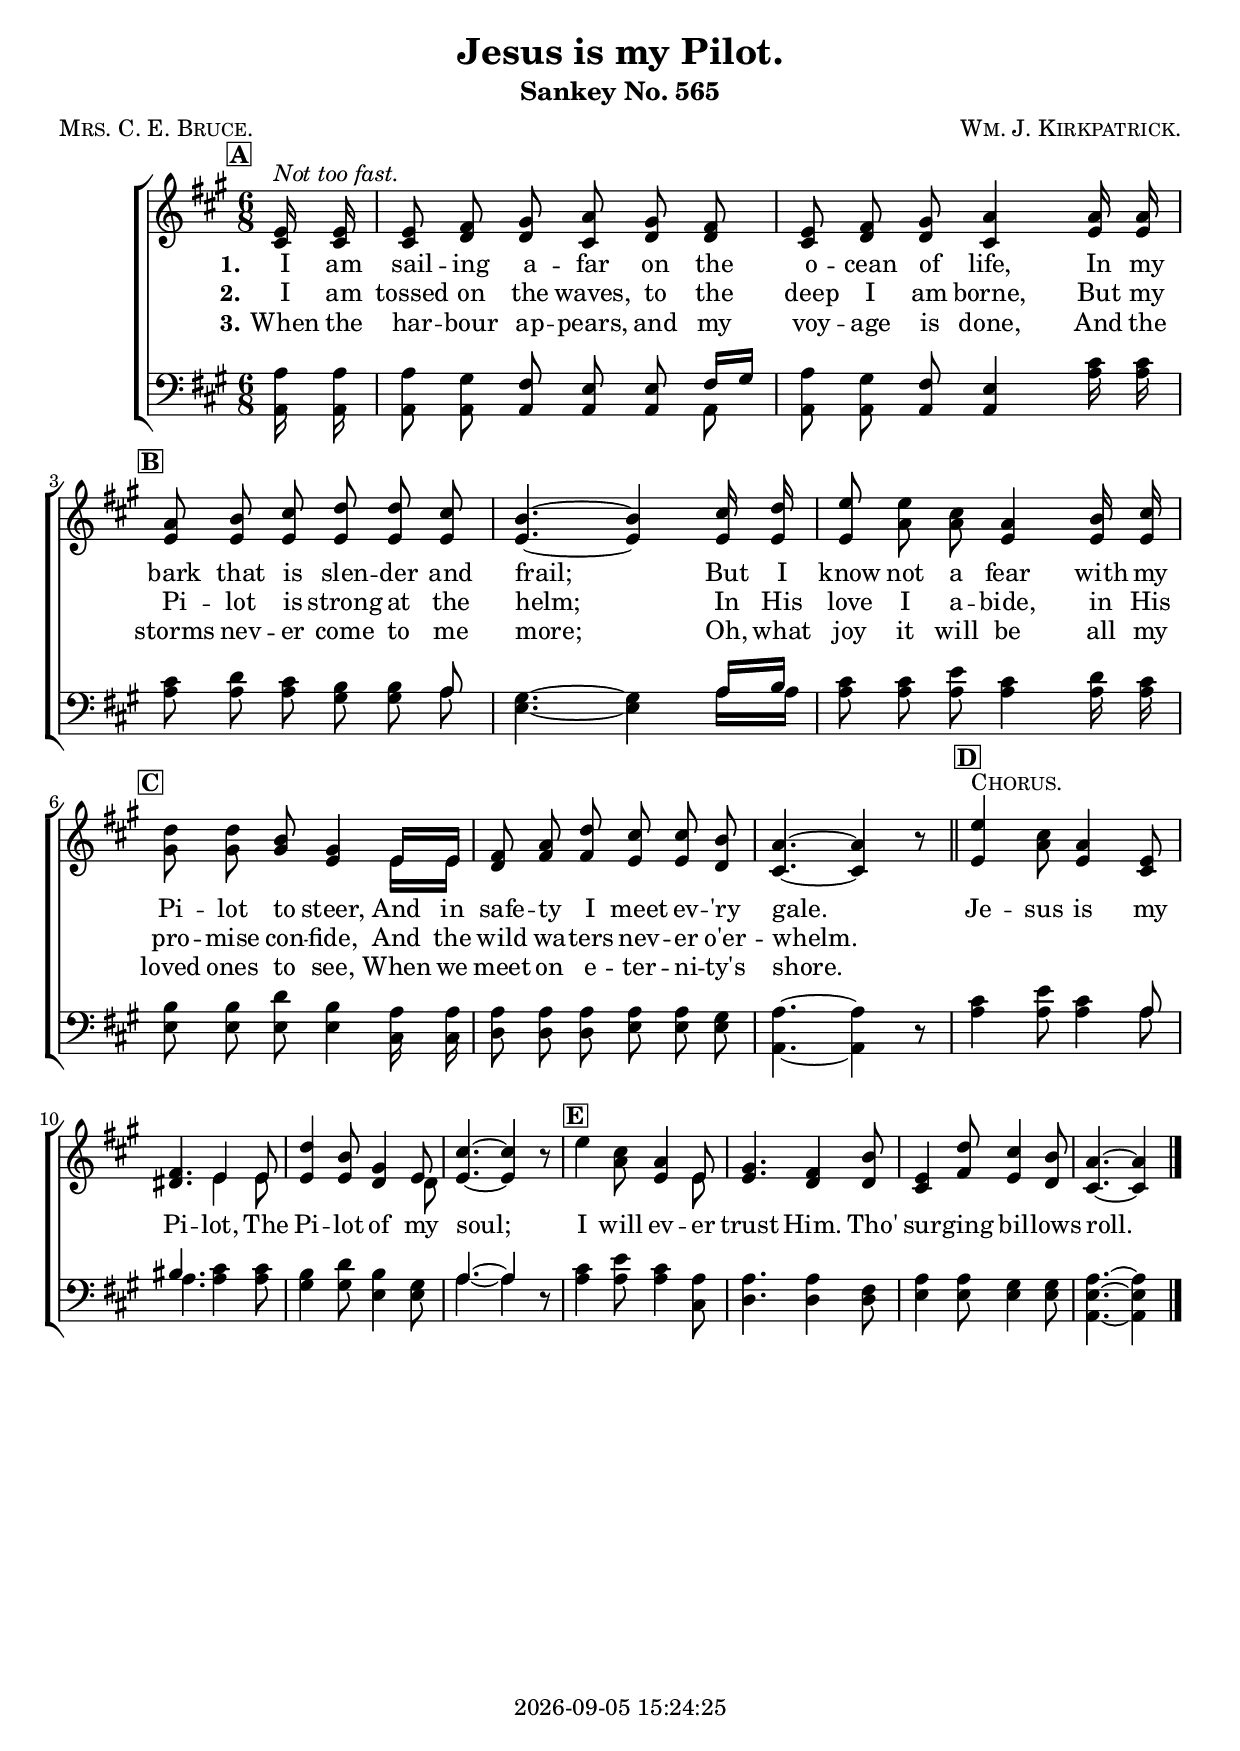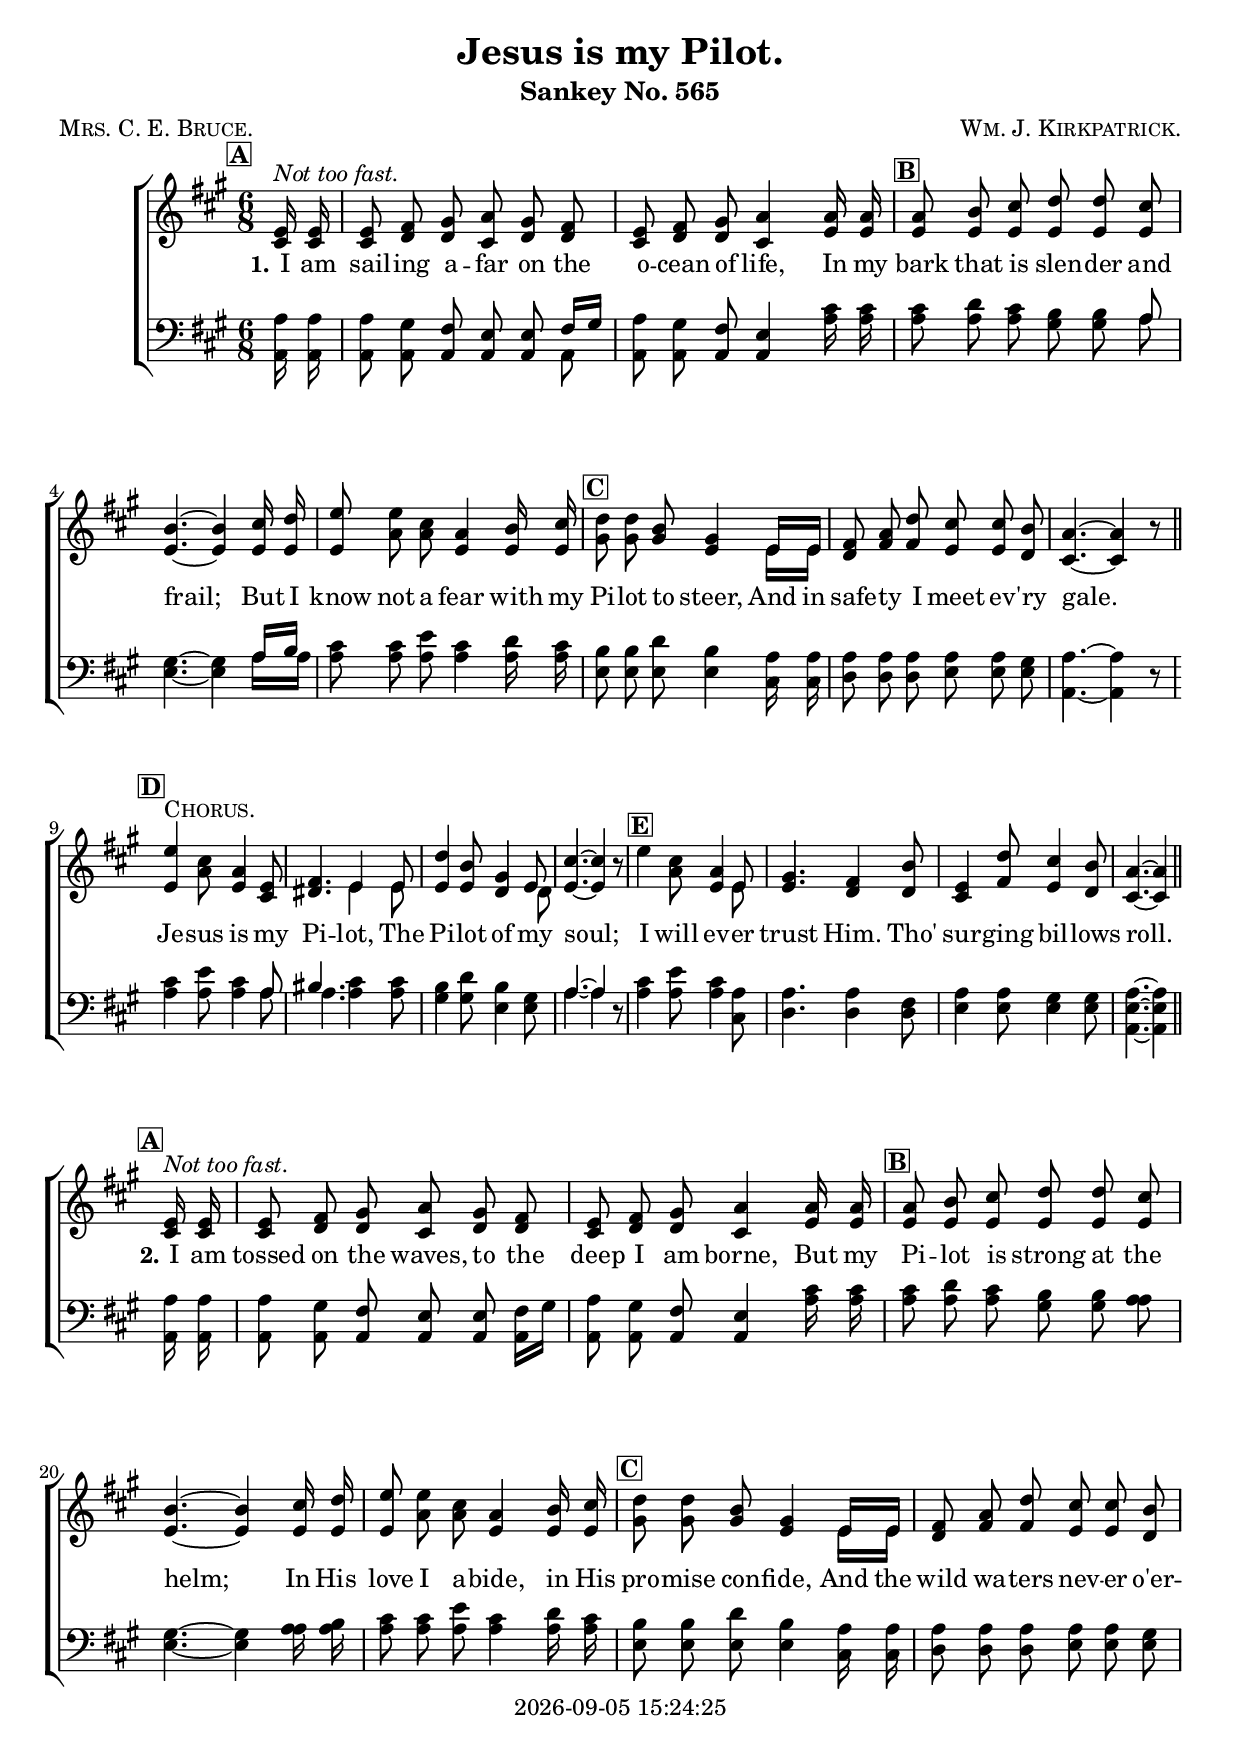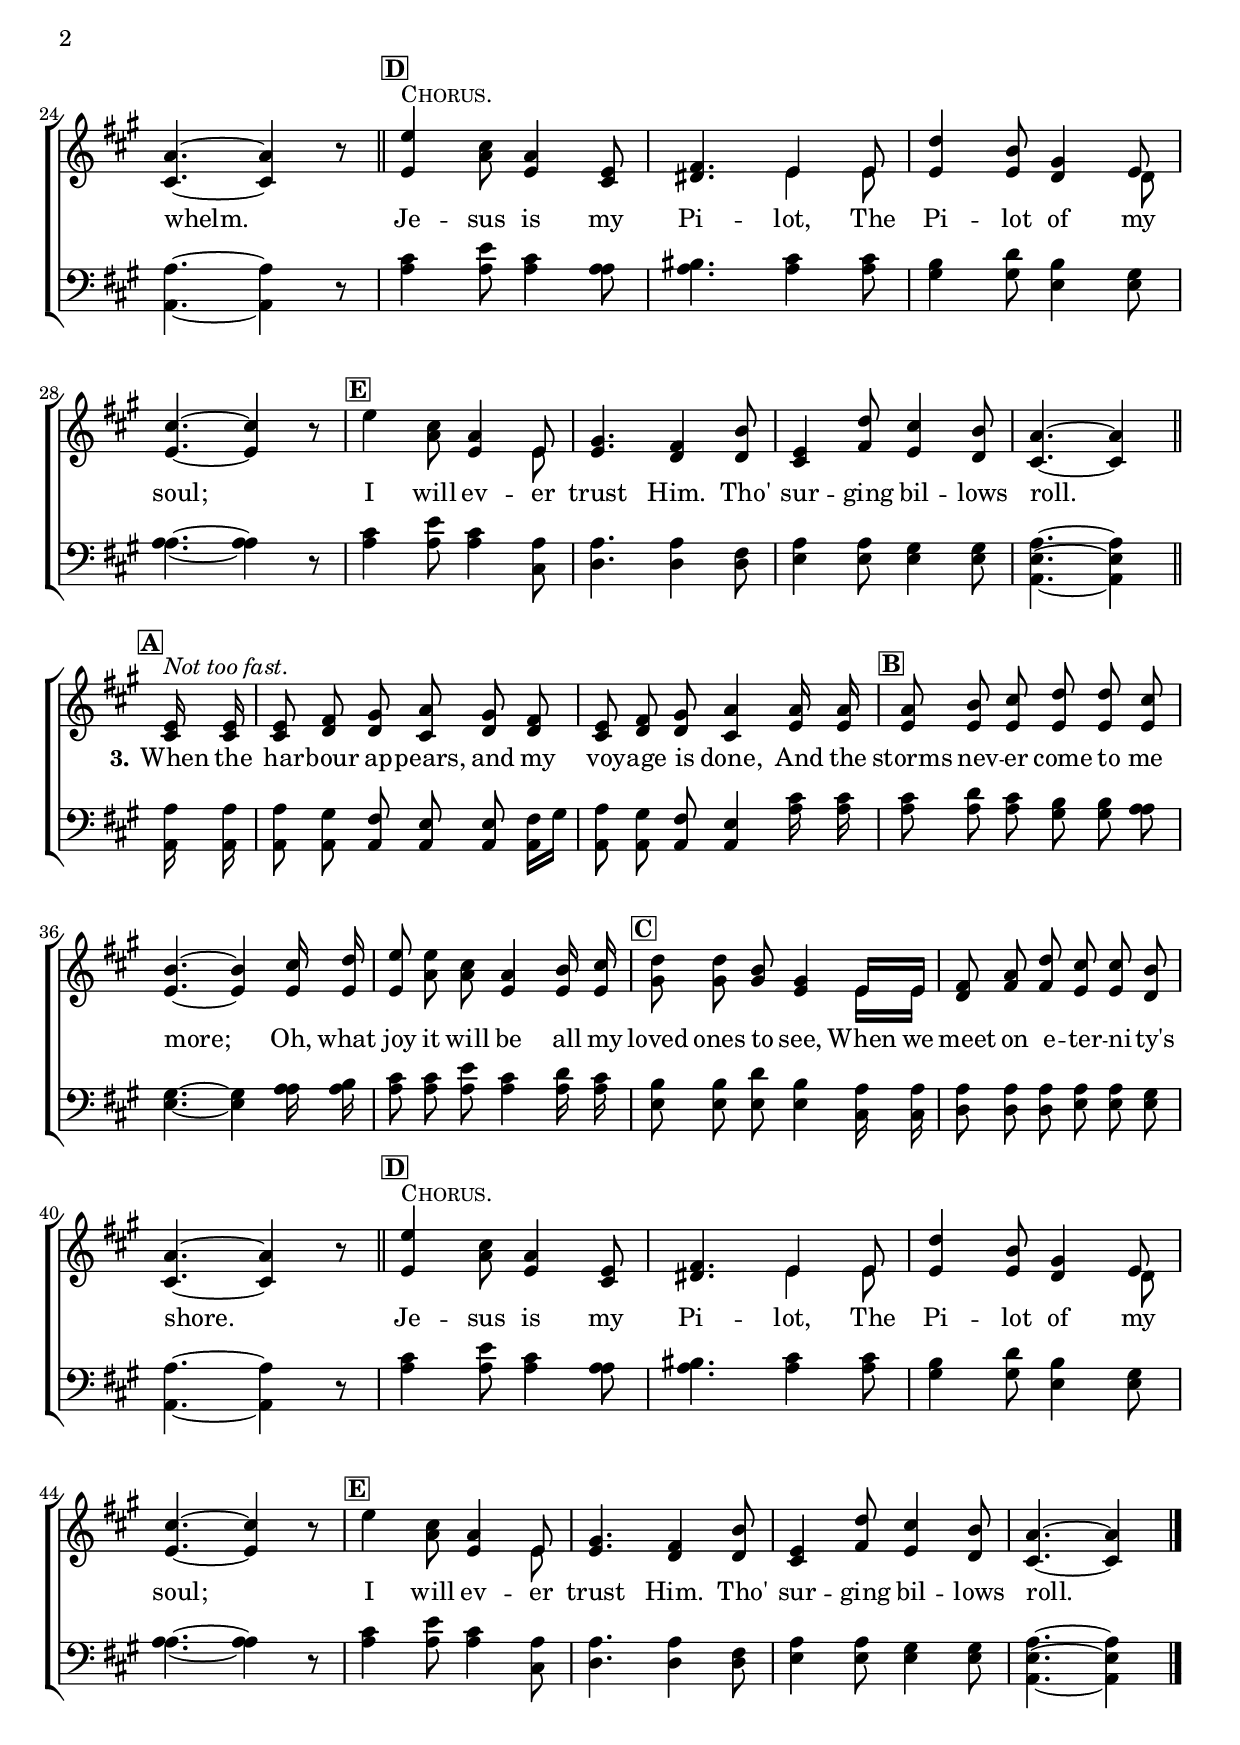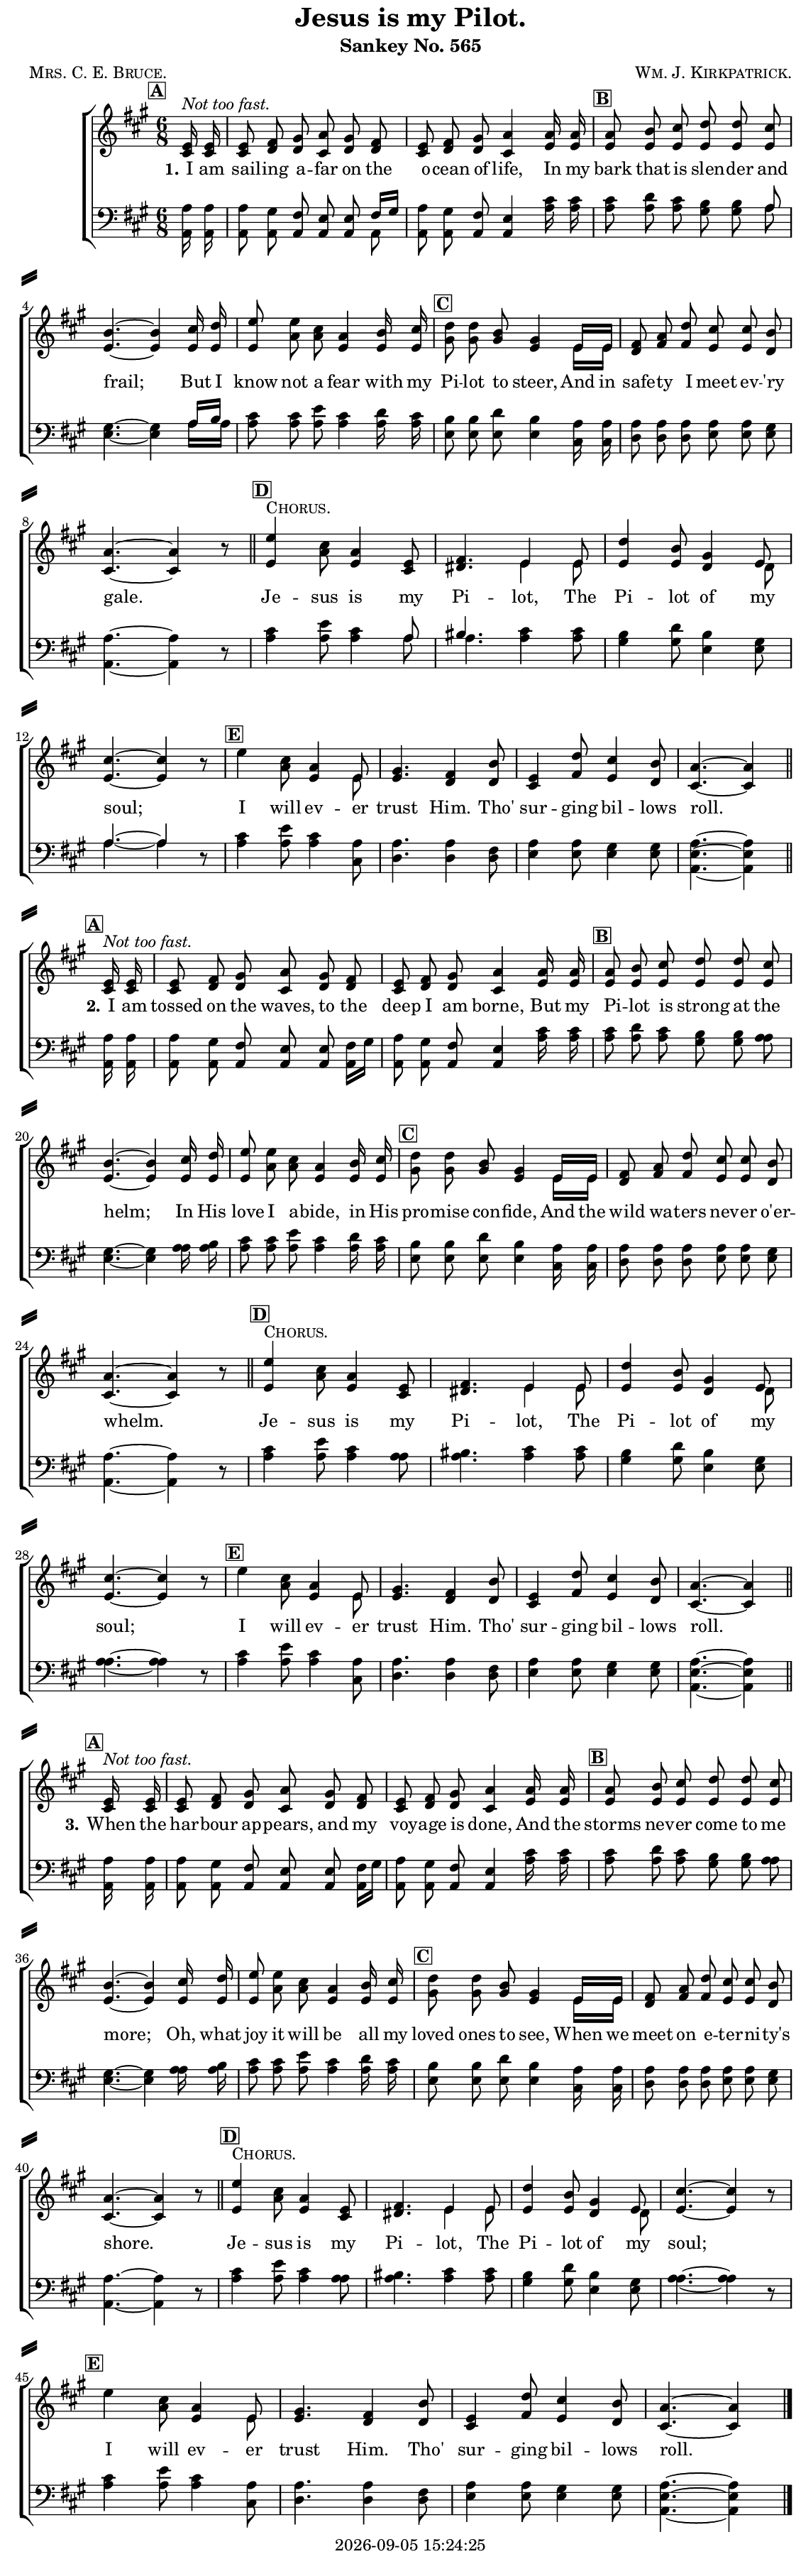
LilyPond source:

\version "2.22.1"

\include "articulate.ly"

today = #(strftime "%Y-%m-%d %H:%M:%S" (localtime (current-time)))

\header {
% centered at top
%  dedication  = "dedication"
  title       = "Jesus is my Pilot."
  subtitle    = "Sankey No. 565"
%  subsubtitle = "Sankey 880 No. Y"
%  instrument  = "instrument"
  
% arrangement of following lines:
%
%  poet    composer
%  meter   arranger
%  piece       opus

  composer    = \markup\smallCaps "Wm. J. Kirkpatrick."
%  arranger    = "arranger"
%  opus        = "opus"

  poet        = \markup\smallCaps "Mrs. C. E. Bruce."
%  meter       = \markup\smallCaps "meter"
%  piece       = \markup\smallCaps "piece"

% centered at bottom
% tagline     = "tagline" % default lilypond version
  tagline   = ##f
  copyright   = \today
}

global = {
  \key a \major
  \time 6/8
  \partial 8
}

RehearsalTrack = {
% \set Score.currentBarNumber = #5
  \textMark \markup { \box \bold "A" } s8 s2.*2
  \textMark \markup { \box \bold "B" }    s2.*3
  \textMark \markup { \box \bold "C" }    s2.*3
  \textMark \markup { \box \bold "D" }    s2.*4
  \textMark \markup { \box \bold "E" }    s2.*3 s4. s4
}

TempoTrack = {
  \set Score.tempoHideNote = ##t
  \tempo 4=120
}

nl = { \bar "||" \break }

soprano = \relative {
  \autoBeamOff
  e'16^\markup\italic "Not too fast." 16 | 8 fis gis a gis fis | e fis gis a4  16 16 |
  a8 b cis d d cis | b4.~4 cis 16 d | e8 e cis a4 b16 cis |
  d8 d b gis4 e16 e | fis8 a d cis cis b | a4.~4 r8 \section |
  e'4^\markup\smallCaps Chorus. cis8 a4 e8 | fis4. e4 8 | d'4 b8 gis4 e8 | cis'4.~4 r8 |
  e4 cis8 a4 e8 | gis4. fis4 b8 | e,4 d'8 cis4 b8 | a4.~4
}

alto = \relative {
  \autoBeamOff
  cis'16 cis | 8 d d cis d d | cis d d cis4 e16 16 |
  e8 8 8 8 8 8 | 4.~4 16 16 | 8 a a e4 16 16 |
  gis8 8 8 e4 16 16 | d8 fis fis  e e d | cis4.~4 r8 |
  e4 a8 e4 cis8 | dis4. e4 8 | 4 8 d4 8 | e4.~4 r8 |
  r4 a8 e4 8 | 4. d4 8 | cis4 fis8 e4 d8 | cis4.~4
}

tenor = \relative {
  \autoBeamOff
  a16 a | 8 gis fis e e fis16[gis] | a8 gis fis e4 | cis'16 16 |
  cis8 d cis b b a | gis4.~4 a16 b | cis8 8 e cis4 d16 cis |
  b8 8 d b4 a16 16 | 8 8 8 8 8 gis | a4.~4 r8 |
  cis4 e8 cis4 a8 | bis4. cis4 8 | b4 d8 b4 gis8 | a4.~4 r8 |
  cis4 e8 cis4 a8 | a4. 4 fis8 | a4 8 gis4 8 | a4.~4
}

bass = \relative {
  \autoBeamOff
  a,16 a | 8 8 8 8 8 8 | 8 8 8 4 a'16 16 |
  a8 8 8 gis8 8 a | e4.~4 a16 16 | 8 8 8 4 16 16 |
  e8 8 8 4 cis16 16 | d8 8 8 e e e | a,4.~4 r8 |
  a'4 8 4 8 | a4. 4 8 | gis4 8 e4 8 | a4.~4 r8 |
  a4 8 4 cis,8 | d4. 4 8 | e4 8 4 8 | \partCombineChords <a, e'>4.~4
}

nom  = {   \set ignoreMelismata = ##t }
yesm = { \unset ignoreMelismata       }

chorus = \lyricmode {
  Je -- sus is my Pi -- lot,
  The Pi -- lot of my soul;
  I will ev -- er trust Him.
  Tho' sur -- ging bil -- lows roll.
}

chorusMen = \lyricmode {
}

verses = 3

wordsOne = \lyricmode {
  \set stanza = "1."
  I am sail -- ing a -- far on the o -- cean of life,
  In my bark that is slen -- der and frail;
  But I know not a fear with my Pi -- lot to steer,
  And in safe -- ty I meet ev -- 'ry gale.
}
  
wordsTwo = \lyricmode {
  \set stanza = "2."
  I am tossed on the waves, to the deep I am borne,
  But my Pi -- lot is strong at the helm;
  In His love I a -- bide, in His pro -- mise con -- fide,
  And the wild wa -- ters nev -- er o'er -- whelm.
}
  
wordsThree = \lyricmode {
  \set stanza = "3."
  When the har -- bour ap -- pears, and my voy -- age is done,
  And the storms nev -- er come to me more;
  Oh, what joy it will be all my loved ones to see,
  When we meet on e -- ter -- ni -- ty's shore.
}
  
wordsMidi = \lyricmode {
  \set stanza = "1."
  "I " "am " sail "ing " a "far " "on " "the " o "cean " "of " "life, "
  "\nIn " "my " "bark " "that " "is " slen "der " "and " "frail; "
  "\nBut " "I " "know " "not " "a " "fear " "with " "my " Pi "lot " "to " "steer, "
  "\nAnd " "in " safe "ty " "I " "meet " ev "'ry " "gale. "
  "\nJe" "sus " "is " "my " Pi "lot, "
  "\nThe " Pi "lot " "of " "my " "soul; "
  "\nI " "will " ev "er " "trust " "Him. "
  "\nTho' " sur "ging " bil "lows " "roll.\n"

  \set stanza = "2."
  "\nI " "am " "tossed " "on " "the " "waves, " "to " "the " "deep " "I " "am " "borne, "
  "\nBut " "my " Pi "lot " "is " "strong " "at " "the " "helm; "
  "\nIn " "His " "love " "I " a "bide, " "in " "His " pro "mise " con "fide, "
  "\nAnd " "the " "wild " wa "ters " nev "er " o'er "whelm. "
  "\nJe" "sus " "is " "my " Pi "lot, "
  "\nThe " Pi "lot " "of " "my " "soul; "
  "\nI " "will " ev "er " "trust " "Him. "
  "\nTho' " sur "ging " bil "lows " "roll.\n"

  \set stanza = "3."
  "\nWhen " "the " har "bour " ap "pears, " "and " "my " voy "age " "is " "done, "
  "\nAnd " "the " "storms " nev "er " "come " "to " "me " "more; "
  "\nOh, " "what " "joy " "it " "will " "be " "all " "my " "loved " "ones " "to " "see, "
  "\nWhen " "we " "meet " "on " e ter ni "ty's " "shore. "
  "\nJe" "sus " "is " "my " Pi "lot, "
  "\nThe " Pi "lot " "of " "my " "soul; "
  "\nI " "will " ev "er " "trust " "Him. "
  "\nTho' " sur "ging " bil "lows " "roll. "
}

wordsMidiMen = \lyricmode {
}

\book {
  \bookOutputSuffix "midi"
  \score {
%    \articulate
        \new ChoirStaff <<
                                % Soprano staff
          \new Staff = soprano
          <<
            \new Voice { \repeat unfold \verses \TempoTrack     }
            \new Voice { \global \repeat unfold \verses \soprano \bar "|." }
            \addlyrics \wordsMidi
          >>
                                % Alto staff
          \new Staff = alto
          <<
            \new Voice { \global \repeat unfold \verses { \alto \nl } \bar "|." }
          >>
                                % Tenor staff
          \new Staff = tenor
          <<
            \clef "treble_8"
            \new Voice { \global \repeat unfold \verses \tenor }
            \addlyrics \wordsMidiMen
          >>
                                % Bass staff
          \new Staff = bass
          <<
            \clef "bass"
            \new Voice { \global \repeat unfold \verses \bass }
          >>
        >>
    \midi {}
  }
}

\book {
  \bookOutputSuffix "repeat"
  \score {
        \new ChoirStaff <<
                                  % Joint soprano/alto staff
          \new Staff = women \with { printPartCombineTexts = ##f }
          <<
            \new Voice \RehearsalTrack
            \new Voice \TempoTrack
            \new NullVoice = "aligner" \soprano
            \new Voice \partCombine #'(2 . 88) { \global \soprano \bar "|." } { \global \alto }
            \new Lyrics \lyricsto "aligner" { \wordsOne \chorus }
            \new Lyrics \lyricsto "aligner"   \wordsTwo
            \new Lyrics \lyricsto "aligner"   \wordsThree
          >>
                                  % Joint tenor/bass staff
          \new Staff = men \with { printPartCombineTexts = ##f }
          <<
            \clef "bass"
            \new Voice \partCombine #'(2 . 88) { \global \tenor } { \global \bass }
            \new NullVoice = alignerT { \tenor }
          >>
          \new Lyrics \with {alignAboveContext = men} \lyricsto alignerT \chorusMen
        >>
    \layout {
      #(layout-set-staff-size 20)
      indent = 1.5\cm
      \pointAndClickOff
      \context {
        \Staff \RemoveAllEmptyStaves
      }
    }
  }
}

singlescore = {
        \new ChoirStaff <<
                                  % Joint soprano/alto staff
          \new Staff = women \with { printPartCombineTexts = ##f }
          <<
            \new Voice { \repeat unfold \verses \RehearsalTrack }
            \new Voice { \repeat unfold \verses \TempoTrack }
            \new NullVoice = "aligner" { \repeat unfold \verses \soprano }
            \new Voice \partCombine #'(2 . 88) { \global \repeat unfold \verses \soprano \bar "|." }
                                    { \global \repeat unfold \verses { \alto \nl } \bar "|." }
            \new Lyrics \lyricsto "aligner" { \wordsOne   \chorus
                                              \wordsTwo   \chorus
                                              \wordsThree \chorus
                                            }
          >>
                                  % Joint tenor/bass staff
          \new Staff = men \with { printPartCombineTexts = ##f }
          <<
            \clef "bass"
            \new Voice \partCombine #'(2 . 88) { \global \repeat unfold \verses \tenor }
                                    { \global \repeat unfold \verses \bass }
            \new NullVoice = alignerT { \repeat unfold \verses \tenor }
          >>
          \new Lyrics \with {alignAboveContext = men} \lyricsto alignerT { \repeat unfold \verses \chorusMen }
        >>
}

\book {
  \bookOutputSuffix "single"
  \score {
    \singlescore
    \layout {
      #(layout-set-staff-size 20)
      indent = 1.5\cm
      \pointAndClickOff
      \context {
        \Staff \RemoveAllEmptyStaves
      }
    }
  }
}

\book {
  \bookOutputSuffix "singlepage"
  \paper {
    top-margin = 0
    left-margin = 7
    right-margin = 1
    paper-width = 190\mm
    page-breaking = #ly:one-page-breaking
    system-system-spacing.basic-distance = #15
    system-separator-markup = \slashSeparator
  }
  \score {
    \singlescore
    \layout {
      #(layout-set-staff-size 20)
      indent = 1.5\cm
      \pointAndClickOff
      \context {
        \Staff \RemoveAllEmptyStaves
      }
    }
  }
}
